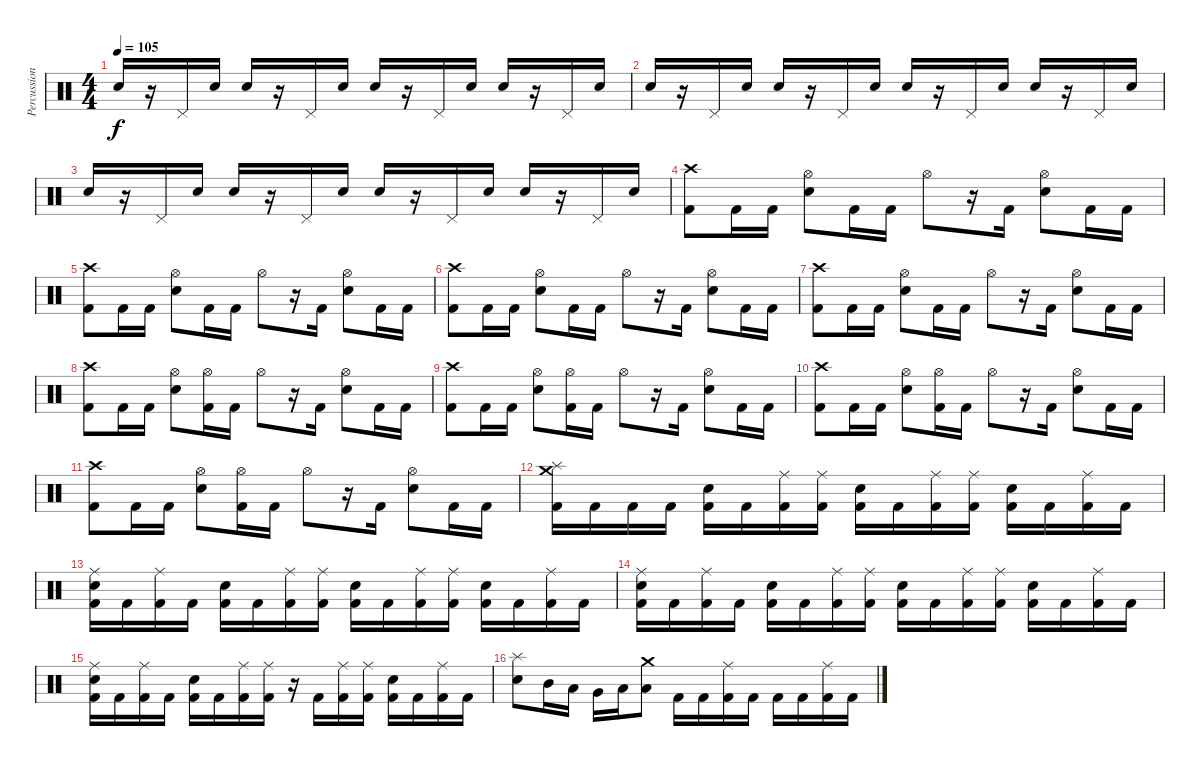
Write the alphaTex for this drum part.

\track ("Percussioni" "Percussion") {instrument percussion}
\staff {score}
\articulation defaults
\ts (4 4)
\tempo 105
\clef neutral
\ks c "Electric Snare (hit)".16{dy f}
r.16 "Pedal Hi-Hat (hit)".16 "Electric Snare (hit)".16 "Electric Snare (hit)".16 r.16 "Pedal Hi-Hat (hit)".16 "Electric Snare (hit)".16 "Electric Snare (hit)".16 r.16 "Pedal Hi-Hat (hit)".16 "Electric Snare (hit)".16 "Electric Snare (hit)".16 r.16 "Pedal Hi-Hat (hit)".16 "Electric Snare (hit)".16 |
"Electric Snare (hit)".16 r.16 "Pedal Hi-Hat (hit)".16 "Electric Snare (hit)".16 "Electric Snare (hit)".16 r.16 "Pedal Hi-Hat (hit)".16 "Electric Snare (hit)".16 "Electric Snare (hit)".16 r.16 "Pedal Hi-Hat (hit)".16 "Electric Snare (hit)".16 "Electric Snare (hit)".16 r.16 "Pedal Hi-Hat (hit)".16 "Electric Snare (hit)".16 |
"Electric Snare (hit)".16 r.16 "Pedal Hi-Hat (hit)".16 "Electric Snare (hit)".16 "Electric Snare (hit)".16 r.16 "Pedal Hi-Hat (hit)".16 "Electric Snare (hit)".16 "Electric Snare (hit)".16 r.16 "Pedal Hi-Hat (hit)".16 "Electric Snare (hit)".16 "Electric Snare (hit)".16 r.16 "Pedal Hi-Hat (hit)".16 "Electric Snare (hit)".16 |
("Crash high (hit)" "Kick (hit) 2").8 "Kick (hit) 2".16 "Kick (hit) 2".16 ("Hi-Hat (open)" "Electric Snare (hit)").8 "Kick (hit) 2".16 "Kick (hit) 2".16 "Hi-Hat (open)".8 r.16 "Kick (hit) 2".16 ("Hi-Hat (open)" "Electric Snare (hit)").8 "Kick (hit) 2".16 "Kick (hit) 2".16 |
("Crash high (hit)" "Kick (hit) 2").8 "Kick (hit) 2".16 "Kick (hit) 2".16 ("Hi-Hat (open)" "Electric Snare (hit)").8 "Kick (hit) 2".16 "Kick (hit) 2".16 "Hi-Hat (open)".8 r.16 "Kick (hit) 2".16 ("Hi-Hat (open)" "Electric Snare (hit)").8 "Kick (hit) 2".16 "Kick (hit) 2".16 |
("Crash high (hit)" "Kick (hit) 2").8 "Kick (hit) 2".16 "Kick (hit) 2".16 ("Hi-Hat (open)" "Electric Snare (hit)").8 "Kick (hit) 2".16 "Kick (hit) 2".16 "Hi-Hat (open)".8 r.16 "Kick (hit) 2".16 ("Hi-Hat (open)" "Electric Snare (hit)").8 "Kick (hit) 2".16 "Kick (hit) 2".16 |
("Crash high (hit)" "Kick (hit) 2").8 "Kick (hit) 2".16 "Kick (hit) 2".16 ("Hi-Hat (open)" "Electric Snare (hit)").8 "Kick (hit) 2".16 "Kick (hit) 2".16 "Hi-Hat (open)".8 r.16 "Kick (hit) 2".16 ("Hi-Hat (open)" "Electric Snare (hit)").8 "Kick (hit) 2".16 "Kick (hit) 2".16 |
("Crash high (hit)" "Kick (hit) 2").8 "Kick (hit) 2".16 "Kick (hit) 2".16 ("Hi-Hat (open)" "Electric Snare (hit)").8 ("Hi-Hat (open)" "Kick (hit) 2").16 "Kick (hit) 2".16 "Hi-Hat (open)".8 r.16 "Kick (hit) 2".16 ("Hi-Hat (open)" "Electric Snare (hit)").8 "Kick (hit) 2".16 "Kick (hit) 2".16 |
("Crash high (hit)" "Kick (hit) 2").8 "Kick (hit) 2".16 "Kick (hit) 2".16 ("Hi-Hat (open)" "Electric Snare (hit)").8 ("Hi-Hat (open)" "Kick (hit) 2").16 "Kick (hit) 2".16 "Hi-Hat (open)".8 r.16 "Kick (hit) 2".16 ("Hi-Hat (open)" "Electric Snare (hit)").8 "Kick (hit) 2".16 "Kick (hit) 2".16 |
("Crash high (hit)" "Kick (hit) 2").8 "Kick (hit) 2".16 "Kick (hit) 2".16 ("Hi-Hat (open)" "Electric Snare (hit)").8 ("Hi-Hat (open)" "Kick (hit) 2").16 "Kick (hit) 2".16 "Hi-Hat (open)".8 r.16 "Kick (hit) 2".16 ("Hi-Hat (open)" "Electric Snare (hit)").8 "Kick (hit) 2".16 "Kick (hit) 2".16 |
("Crash high (hit)" "Kick (hit) 2").8 "Kick (hit) 2".16 "Kick (hit) 2".16 ("Hi-Hat (open)" "Electric Snare (hit)").8 ("Hi-Hat (open)" "Kick (hit) 2").16 "Kick (hit) 2".16 "Hi-Hat (open)".8 r.16 "Kick (hit) 2".16 ("Hi-Hat (open)" "Electric Snare (hit)").8 "Kick (hit) 2".16 "Kick (hit) 2".16 |
("Crash medium (hit)" "Splash (hit)" "Kick (hit) 2").16 "Kick (hit) 2".16 "Kick (hit) 2".16 "Kick (hit) 2".16 ("Electric Snare (hit)" "Kick (hit) 2").16 "Kick (hit) 2".16 ("Ride (middle)" "Kick (hit) 2").16 ("Ride (middle)" "Kick (hit) 2").16 ("Electric Snare (hit)" "Kick (hit) 2").16 "Kick (hit) 2".16 ("Ride (middle)" "Kick (hit) 2").16 ("Ride (middle)" "Kick (hit) 2").16 ("Electric Snare (hit)" "Kick (hit) 2").16 "Kick (hit) 2".16 ("Ride (middle)" "Kick (hit) 2").16 "Kick (hit) 2".16 |
("Ride (middle)" "Electric Snare (hit)" "Kick (hit) 2").16 "Kick (hit) 2".16 ("Ride (middle)" "Kick (hit) 2").16 "Kick (hit) 2".16 ("Electric Snare (hit)" "Kick (hit) 2").16 "Kick (hit) 2".16 ("Ride (middle)" "Kick (hit) 2").16 ("Ride (middle)" "Kick (hit) 2").16 ("Electric Snare (hit)" "Kick (hit) 2").16 "Kick (hit) 2".16 ("Ride (middle)" "Kick (hit) 2").16 ("Ride (middle)" "Kick (hit) 2").16 ("Electric Snare (hit)" "Kick (hit) 2").16 "Kick (hit) 2".16 ("Ride (middle)" "Kick (hit) 2").16 "Kick (hit) 2".16 |
("Ride (middle)" "Electric Snare (hit)" "Kick (hit) 2").16 "Kick (hit) 2".16 ("Ride (middle)" "Kick (hit) 2").16 "Kick (hit) 2".16 ("Electric Snare (hit)" "Kick (hit) 2").16 "Kick (hit) 2".16 ("Ride (middle)" "Kick (hit) 2").16 ("Ride (middle)" "Kick (hit) 2").16 ("Electric Snare (hit)" "Kick (hit) 2").16 "Kick (hit) 2".16 ("Ride (middle)" "Kick (hit) 2").16 ("Ride (middle)" "Kick (hit) 2").16 ("Electric Snare (hit)" "Kick (hit) 2").16 "Kick (hit) 2".16 ("Ride (middle)" "Kick (hit) 2").16 "Kick (hit) 2".16 |
("Ride (middle)" "Electric Snare (hit)" "Kick (hit) 2").16 "Kick (hit) 2".16 ("Ride (middle)" "Kick (hit) 2").16 "Kick (hit) 2".16 ("Electric Snare (hit)" "Kick (hit) 2").16 "Kick (hit) 2".16 ("Ride (middle)" "Kick (hit) 2").16 ("Ride (middle)" "Kick (hit) 2").16 r.16 "Kick (hit) 2".16 ("Ride (middle)" "Kick (hit) 2").16 ("Ride (middle)" "Kick (hit) 2").16 ("Electric Snare (hit)" "Kick (hit) 2").16 "Kick (hit) 2".16 ("Ride (middle)" "Kick (hit) 2").16 "Kick (hit) 2".16 |
("Splash (hit)" "Electric Snare (hit)").8 "Mid Tom (hit)".16 "Low Tom (hit)".16 "Very Low Tom (hit)".16 "Low Floor Tom (hit)".16 ("Crash medium (hit)" "Low Floor Tom (hit)").8 "Kick (hit) 2".16 "Kick (hit) 2".16 ("Ride (middle)" "Kick (hit) 2").16 "Kick (hit) 2".16 "Kick (hit) 2".16 "Kick (hit) 2".16 ("Ride (middle)" "Kick (hit) 2").16 "Kick (hit) 2".16
